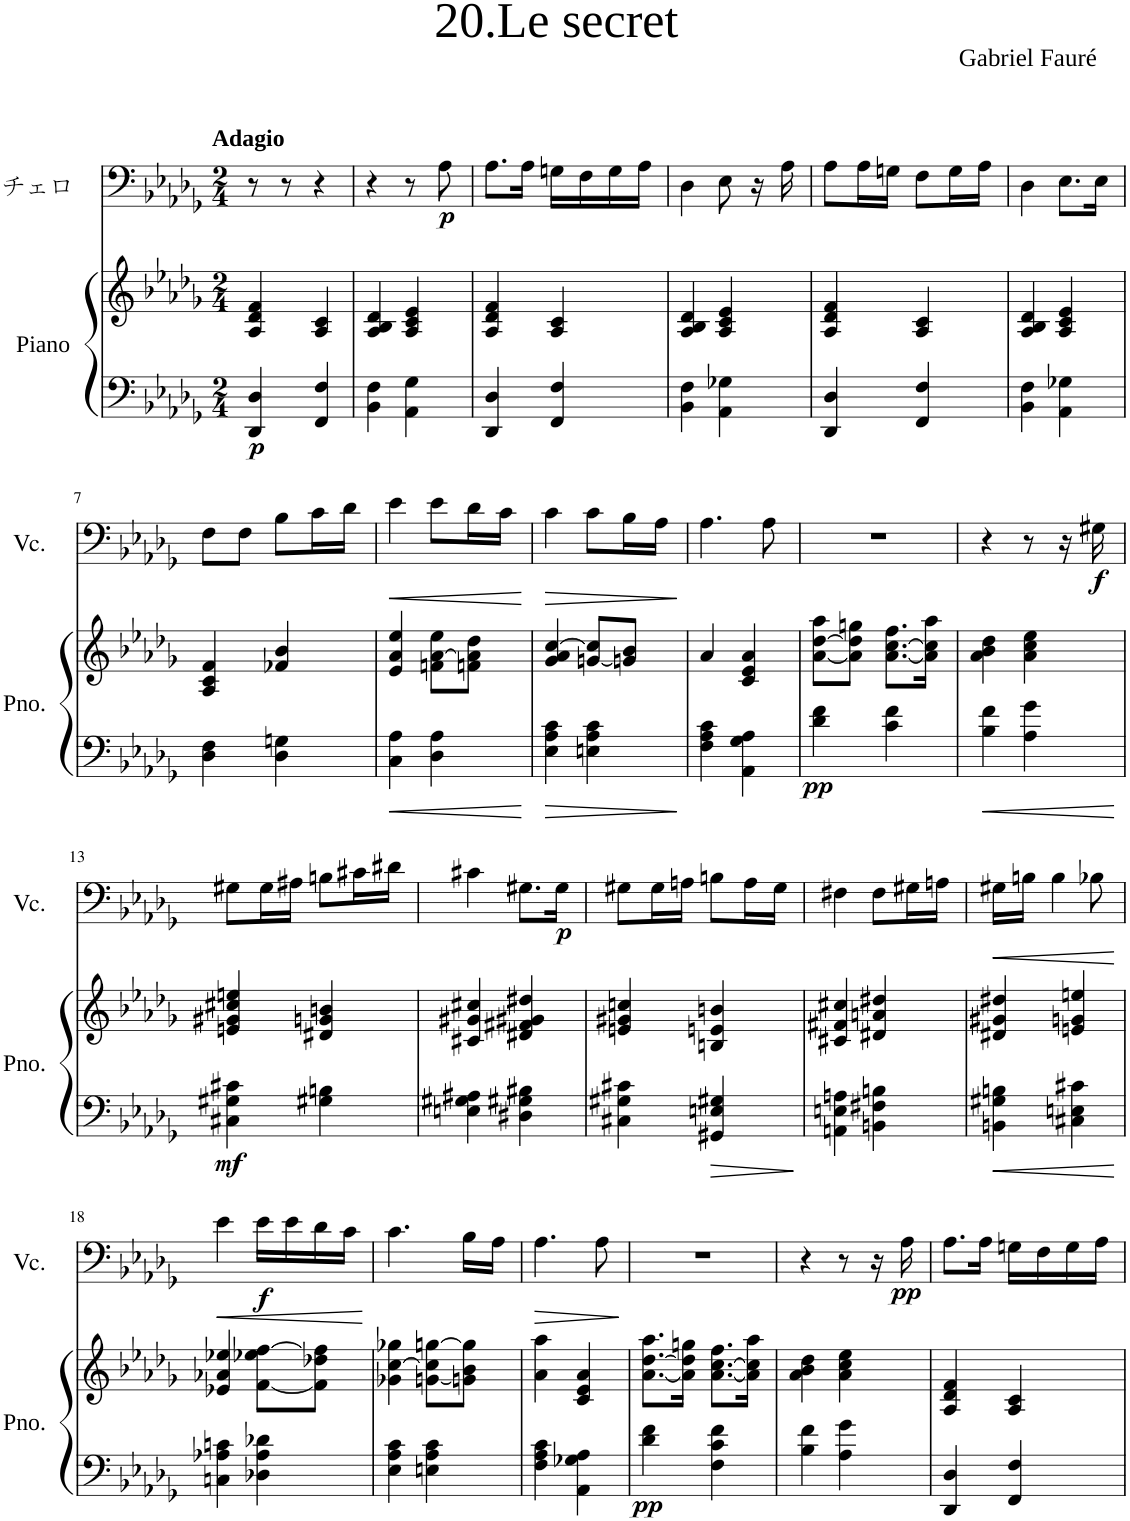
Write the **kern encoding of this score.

**kern	**kern	**dynam	**kern	**dynam
*part2	*part2	*part2	*part1	*part1
*staff3	*staff2	*staff2/3	*staff1	*staff1
*I"Piano	*	*	*I"チェロ	*
*I'Pno.	*	*	*	*
*clefF4	*clefG2	*	*clefF4	*
*k[b-e-a-d-g-]	*k[b-e-a-d-g-]	*	*k[b-e-a-d-g-]	*
*M2/4	*M2/4	*	*M2/4	*
=1	=1	=1	=1	=1
!	!	!	!LO:TX:a:B:t=Adagio	!
!	!	!LO:DY:b=2	!	!
4DD-/ 4D-/	4A-/ 4d-/ 4f/	p	8r	.
.	.	.	8r	.
4FF/ 4F/	4A-/ 4c/	.	4r	.
=2	=2	=2	=2	=2
4BB-\ 4F\	4A-/ 4B-/ 4d-/	.	4r	.
4AA-\ 4G-\	4A-/ 4c/ 4e-/	.	8r	.
!	!	!	!	!LO:DY:b
.	.	.	8A-\	p
=3	=3	=3	=3	=3
4DD-/ 4D-/	4A-/ 4d-/ 4f/	.	8.A-\L	.
.	.	.	16A-\Jk	.
4FF/ 4F/	4A-/ 4c/	.	16Gn\LL	.
.	.	.	16F\	.
.	.	.	16G\	.
.	.	.	16A-\JJ	.
=4	=4	=4	=4	=4
4BB-\ 4F\	4A-/ 4B-/ 4d-/	.	4D-\	.
4AA-\ 4G-X\	4A-/ 4c/ 4e-/	.	8E-\	.
.	.	.	16r	.
.	.	.	16A-\	.
=5	=5	=5	=5	=5
4DD-/ 4D-/	4A-/ 4d-/ 4f/	.	8A-\L	.
.	.	.	16A-\L	.
.	.	.	16Gn\JJ	.
4FF/ 4F/	4A-/ 4c/	.	8F\L	.
.	.	.	16G\L	.
.	.	.	16A-\JJ	.
=6	=6	=6	=6	=6
4BB-\ 4F\	4A-/ 4B-/ 4d-/	.	4D-\	.
4AA-\ 4G-X\	4A-/ 4c/ 4e-/	.	8.E-\L	.
.	.	.	16E-\Jk	.
!!LO:LB:g=z
=7	=7	=7	=7	=7
4D-\ 4F\	4A-/ 4c/ 4f/	.	8F\L	.
.	.	.	8F\J	.
4D-\ 4Gn\	4f-X/ 4b-/	.	8B-\L	.
.	.	.	16c\L	.
.	.	.	16d-\JJ	.
=8	=8	=8	=8	=8
!	!	!	!	!LO:HP:b
4C\ 4A-\	4e-/ 4a-/ 4ee-/	.	4e-\	<
4D-\ 4A-\	8fn\ [8a-\ 8ee-\L	.	8e-\L	.
.	8fn\ 8a-\] 8dd-\J	.	16d-\L	.
.	.	.	16c\JJ	.
.	.	.	.	[
=9	=9	=9	=9	=9
!	!	!	!	!LO:HP:b
4E-\ 4A-\ 4c\	4g-/ 4a-/ [4cc/	.	4c\	>
4En\ 4A-\ 4c\	[8gn/ 8cc/]L	.	8c\L	.
.	8gn/] 8b-/J	.	16B-\L	.
.	.	.	16A-\JJ	.
.	.	.	.	]
=10	=10	=10	=10	=10
4F\ 4A-\ 4c\	4a-/	.	4.A-\	.
4AA-\ 4G-\ 4A-\	4c/ 4e-/ 4a-/	.	.	.
.	.	.	8A-\	.
=11	=11	=11	=11	=11
!	!	!LO:DY:b=2	!	!
4d-\ 4f\	[8a-\ [8dd-\ 8aa-\L	pp	2r	.
.	8a-\] 8dd-\] 8ggn\J	.	.	.
4c\ 4f\	[8.a-\ [8.cc\ 8.ff\L	.	.	.
.	16a-\] 16cc\] 16aa-\Jk	.	.	.
=12	=12	=12	=12	=12
4B-\ 4f\	4a-\ 4b-\ 4dd-\	.	4r	.
4A-\ 4g-\	4a-\ 4cc\ 4ee-\	.	8r	.
.	.	.	16r	.
!	!	!	!	!LO:DY:b
.	.	.	16G#X\	f
!!LO:LB:g=z
=13	=13	=13	=13	=13
!	!	!LO:DY:b=2	!	!
4C#X\ 4G#X\ 4c#X\	4en/ 4g#X/ 4cc#X/ 4een/	mf	8G#X\L	.
.	.	.	16G#\L	.
.	.	.	16A#X\JJ	.
4G#X\ 4Bn\	4d#X/ 4gn/ 4bn/	.	8Bn\L	.
.	.	.	16c#X\L	.
.	.	.	16d#X\JJ	.
=14	=14	=14	=14	=14
4En\ 4G#X\ 4A#X\	4c#X/ 4g#X/ 4cc#X/	.	4c#X\	.
4D#X\ 4G#X\ 4B#X\	4d#X/ 4f#X/ 4g#X/ 4dd#X/	.	8.G#X\L	.
!	!	!	!	!LO:DY:b
.	.	.	16G#\Jk	p
=15	=15	=15	=15	=15
4C#X\ 4G#X\ 4c#X\	4en/ 4g#X/ 4ccn/	.	8G#X\L	.
.	.	.	16G#\L	.
.	.	.	16An\JJ	.
4GG#X/ 4En/ 4G#X/	4Bn/ 4en/ 4bn/	.	8Bn\L	.
.	.	.	16A\L	.
.	.	.	16G#\JJ	.
=16	=16	=16	=16	=16
4AAn\ 4En\ 4An\	4c#X/ 4f#X/ 4cc#X/	.	4F#X\	.
4BBn\ 4F#X\ 4Bn\	4d#X/ 4an/ 4dd#X/	.	8F#\L	.
.	.	.	16G#X\L	.
.	.	.	16An\JJ	.
=17	=17	=17	=17	=17
!	!	!	!	!LO:HP:b
4BBn\ 4G#X\ 4Bn\	4d#X/ 4g#X/ 4dd#X/	.	16G#X\LL	<
.	.	.	16Bn\JJ	.
.	.	.	4B\	.
4C#X\ 4En\ 4c#X\	4en/ 4gn/ 4een/	.	.	.
.	.	.	8B-X\	.
.	.	.	.	[
!!LO:LB:g=z
=18	=18	=18	=18	=18
!	!	!	!	!LO:HP:b
4Cn\ 4A-X\ 4cn\	4e-X/ 4a-X/ 4ee-X/	.	4e-\	<
!	!	!	!	!LO:DY:b
4D-X\ 4A-\ 4d-X\	[8f\ 8ee-X\ [8ff\L	.	16e-\LL	f
.	.	.	16e-\	.
.	8f\] 8dd-X\ 8ff\]J	.	16d-\	.
.	.	.	16c\JJ	.
.	.	.	.	[
=19	=19	=19	=19	=19
4E-\ 4A-\ 4c\	4g-X\ [4cc\ 4gg-X\	.	4.c\	.
4En\ 4A-\ 4c\	[8gn\ 8cc\] [8ggn\L	.	.	.
.	8gn\] 8b-\ 8gg\]J	.	16B-\LL	.
.	.	.	16A-\JJ	.
=20	=20	=20	=20	=20
!	!	!	!	!LO:HP:b
4F\ 4A-\ 4c\	4a-\ 4aa-\	.	4.A-\	>
4AA-\ 4G-X\ 4A-\	4c/ 4e-/ 4a-/	.	.	.
.	.	.	8A-\	.
.	.	.	.	]
=21	=21	=21	=21	=21
!	!	!LO:DY:b=2	!	!
4d-\ 4f\	[8.a-\ [8.dd-\ 8.aa-\L	pp	2r	.
.	16a-\] 16dd-\] 16ggn\Jk	.	.	.
4F\ 4c\ 4f\	[8.a-\ [8.cc\ 8.ff\L	.	.	.
.	16a-\] 16cc\] 16aa-\Jk	.	.	.
=22	=22	=22	=22	=22
4B-\ 4f\	4a-\ 4b-\ 4dd-\	.	4r	.
4A-\ 4g-\	4a-\ 4cc\ 4ee-\	.	8r	.
.	.	.	16r	.
!	!	!	!	!LO:DY:b
.	.	.	16A-\	pp
=23	=23	=23	=23	=23
4DD-/ 4D-/	4A-/ 4d-/ 4f/	.	8.A-\L	.
.	.	.	16A-\Jk	.
4FF/ 4F/	4A-/ 4c/	.	16Gn\LL	.
.	.	.	16F\	.
.	.	.	16G\	.
.	.	.	16A-\JJ	.
=	=	=	=	=
*-	*-	*-	*-	*-
